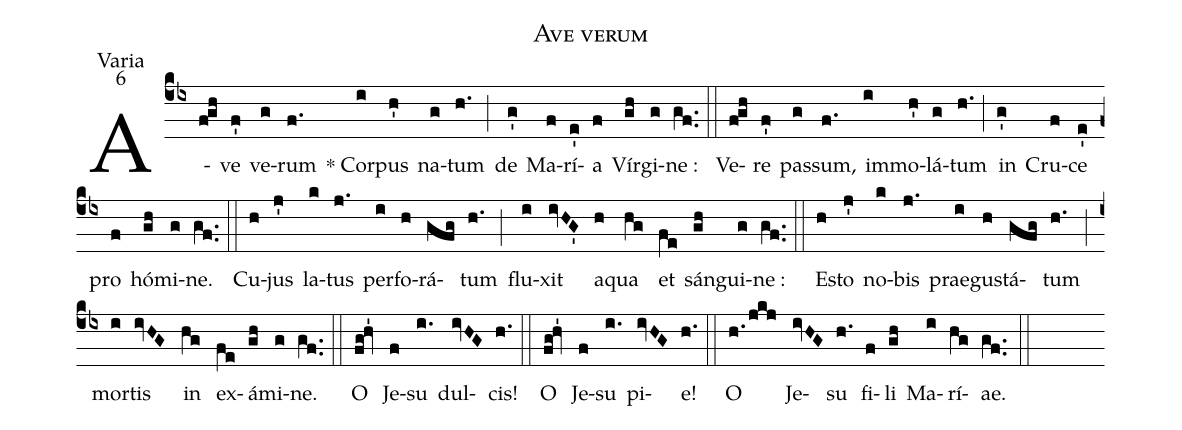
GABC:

name:Ave verum;
office-part:Varia;
mode:6;
%%
(cb4) A(f!gh)ve(f') ve(g)rum(f.) * Cor(i)pus(h') na(g)tum(h.) (;) de(g') Ma(f)rí(e')a(f) Vír(gh)gi(g)ne :(gf..) (::) Ve(f!gh)re(f') pas(g)sum,(f.) im(i)mo(h')lá(g)tum(h.) (;) in(g') Cru(f)ce(e') pro(f) hó(gh)mi(g)ne.(gf..) (::) Cu(h)jus(j') la(k)tus(j.) per(i)fo(h)rá(gfg)tum(h.) (;)  flu(i)xit(ivHG') a(h)qua(hg) et(fe) sán(gh)gui(g)ne :(gf..) (::) E(h)sto(j') no(k)bis(j.) prae(i)gu(h)stá(gfg)tum(h.) (;) mor(i)tis(ivHG) in(hg) ex(fe)á(gh)mi(g)ne.(gf..) (::) O(fg!hv'1) Je(f)su(i.) dul(ivHG)cis!(h.) (::) O(fg!hv'1) Je(f)su(i.) pi(ivHG)e!(h.) (::) O(h./jkj) Je(ivHG)su(h.) fi(f)li(gh) Ma(i)rí(hg)ae.(gf..) (::)
